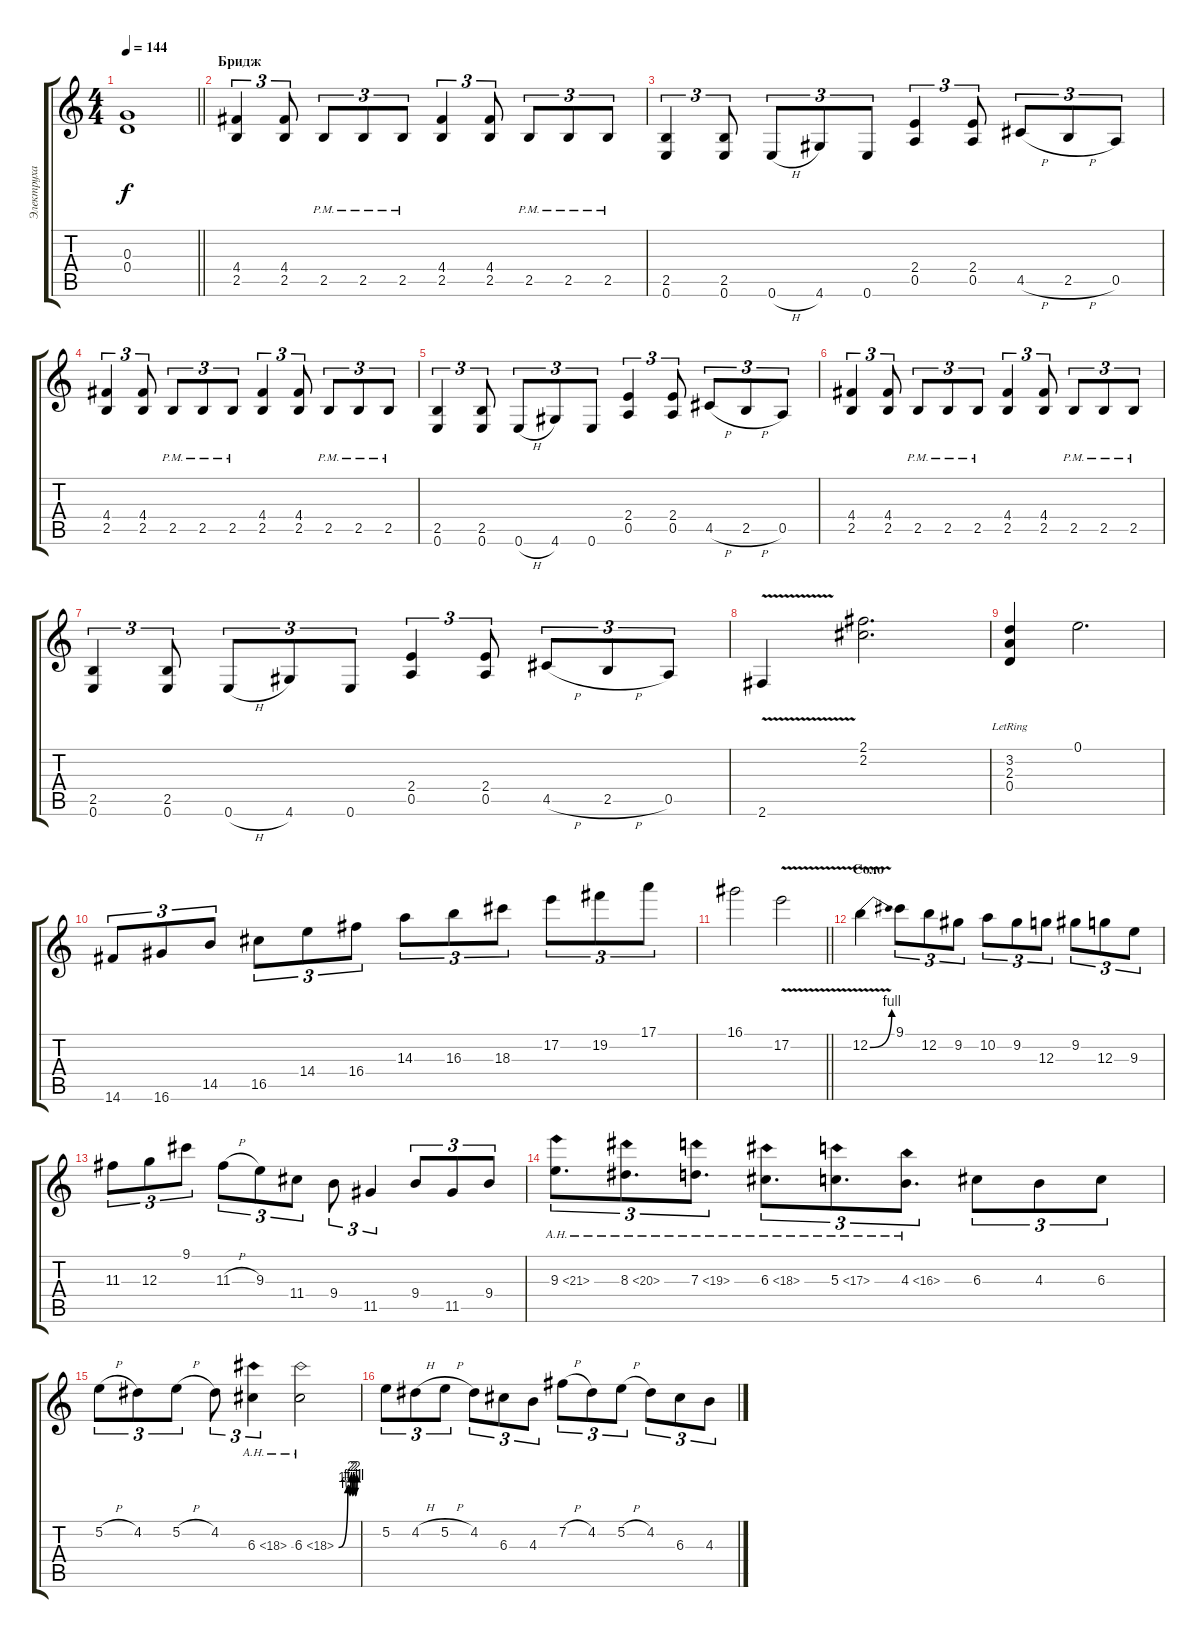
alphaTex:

\track ("Электруха" "Электруха") {instrument distortionguitar}
\staff {score tabs}
\tuning (E4 B3 G3 D3 A2 E2) {hide}
\ts (4 4)
\tempo 144
\clef g2
\barLineRight lightlight
\ks c
(0.3 0.4).1{dy f} |
\section ("" "Бридж")
(4.4 2.5).4{tu (3 2)} (4.4 2.5).8{tu (3 2)} 2.5{pm}.8{tu (3 2)} 2.5{pm}.8{tu (3 2)} 2.5{pm}.8{tu (3 2)} (4.4 2.5).4{tu (3 2)} (4.4 2.5).8{tu (3 2)} 2.5{pm}.8{tu (3 2)} 2.5{pm}.8{tu (3 2)} 2.5{pm}.8{tu (3 2)} |
(2.5 0.6).4{tu (3 2)} (2.5 0.6).8{tu (3 2)} 0.6{h}.8{tu (3 2)} 4.6.8{tu (3 2)} 0.6.8{tu (3 2)} (2.4 0.5).4{tu (3 2)} (2.4 0.5).8{tu (3 2)} 4.5{h}.8{tu (3 2)} 2.5{h}.8{tu (3 2)} 0.5.8{tu (3 2)} |
(4.4 2.5).4{tu (3 2)} (4.4 2.5).8{tu (3 2)} 2.5{pm}.8{tu (3 2)} 2.5{pm}.8{tu (3 2)} 2.5{pm}.8{tu (3 2)} (4.4 2.5).4{tu (3 2)} (4.4 2.5).8{tu (3 2)} 2.5{pm}.8{tu (3 2)} 2.5{pm}.8{tu (3 2)} 2.5{pm}.8{tu (3 2)} |
(2.5 0.6).4{tu (3 2)} (2.5 0.6).8{tu (3 2)} 0.6{h}.8{tu (3 2)} 4.6.8{tu (3 2)} 0.6.8{tu (3 2)} (2.4 0.5).4{tu (3 2)} (2.4 0.5).8{tu (3 2)} 4.5{h}.8{tu (3 2)} 2.5{h}.8{tu (3 2)} 0.5.8{tu (3 2)} |
(4.4 2.5).4{tu (3 2)} (4.4 2.5).8{tu (3 2)} 2.5{pm}.8{tu (3 2)} 2.5{pm}.8{tu (3 2)} 2.5{pm}.8{tu (3 2)} (4.4 2.5).4{tu (3 2)} (4.4 2.5).8{tu (3 2)} 2.5{pm}.8{tu (3 2)} 2.5{pm}.8{tu (3 2)} 2.5{pm}.8{tu (3 2)} |
(2.5 0.6).4{tu (3 2)} (2.5 0.6).8{tu (3 2)} 0.6{h}.8{tu (3 2)} 4.6.8{tu (3 2)} 0.6.8{tu (3 2)} (2.4 0.5).4{tu (3 2)} (2.4 0.5).8{tu (3 2)} 4.5{h}.8{tu (3 2)} 2.5{h}.8{tu (3 2)} 0.5.8{tu (3 2)} |
2.6{v}.4 (2.1 2.2).2{d} |
(3.2{lr} 2.3{lr} 0.4{lr}).4 0.1.2{d} |
14.6.8{tu (3 2)} 16.6.8{tu (3 2)} 14.5.8{tu (3 2)} 16.5.8{tu (3 2)} 14.4.8{tu (3 2)} 16.4.8{tu (3 2)} 14.3.8{tu (3 2)} 16.3.8{tu (3 2)} 18.3.8{tu (3 2)} 17.2.8{tu (3 2)} 19.2.8{tu (3 2)} 17.1.8{tu (3 2)} |
\barLineRight lightlight
16.1.2 17.2{v}.2 |
\section ("" "Соло")
12.2{be (bend 0 0 60 4) v}.4 9.1.8{tu (3 2)} 12.2.8{tu (3 2)} 9.2.8{tu (3 2)} 10.2.8{tu (3 2)} 9.2.8{tu (3 2)} 12.3.8{tu (3 2)} 9.2.8{tu (3 2)} 12.3.8{tu (3 2)} 9.3.8{tu (3 2)} |
11.3.8{tu (3 2)} 12.3.8{tu (3 2)} 9.1.8{tu (3 2)} 11.3{h}.8{tu (3 2)} 9.3.8{tu (3 2)} 11.4.8{tu (3 2)} 9.4.8{tu (3 2)} 11.5.4{tu (3 2)} 9.4.8{tu (3 2)} 11.5.8{tu (3 2)} 9.4.8{tu (3 2)} |
9.3{ah 12}.8{d tu (3 2)} 8.3{ah 12}.8{d tu (3 2)} 7.3{ah 12}.8{d tu (3 2)} 6.3{ah 12}.8{d tu (3 2)} 5.3{ah 12}.8{d tu (3 2)} 4.3{ah 12}.8{d tu (3 2)} 6.3.8{tu (3 2)} 4.3.8{tu (3 2)} 6.3.8{tu (3 2)} |
5.2{h}.8{tu (3 2)} 4.2.8{tu (3 2)} 5.2{h}.8{tu (3 2)} 4.2.8{tu (3 2)} 6.3{ah 12}.4{tu (3 2)} 6.3{be (custom 0 0 30 6 36 4 40 8 45 4 50 8 54 4 60 8) ah 12}.2 |
5.2.8{tu (3 2)} 4.2{h}.8{tu (3 2)} 5.2{h}.8{tu (3 2)} 4.2.8{tu (3 2)} 6.3.8{tu (3 2)} 4.3.8{tu (3 2)} 7.2{h}.8{tu (3 2)} 4.2.8{tu (3 2)} 5.2{h}.8{tu (3 2)} 4.2.8{tu (3 2)} 6.3.8{tu (3 2)} 4.3.8{tu (3 2)}
